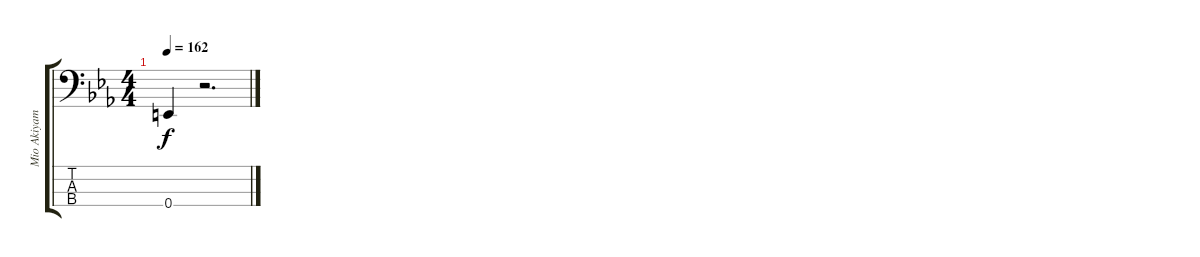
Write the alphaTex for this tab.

\track ("Mio Akiyama" "Mio Akiyam") {instrument electricbassfinger}
\staff {score tabs}
\tuning (G2 D2 A1 E1) {hide}
\ts (4 4)
\tempo 162
\clef f4
\ks eb
0.4{t}.4{dy f} r.2{d}
